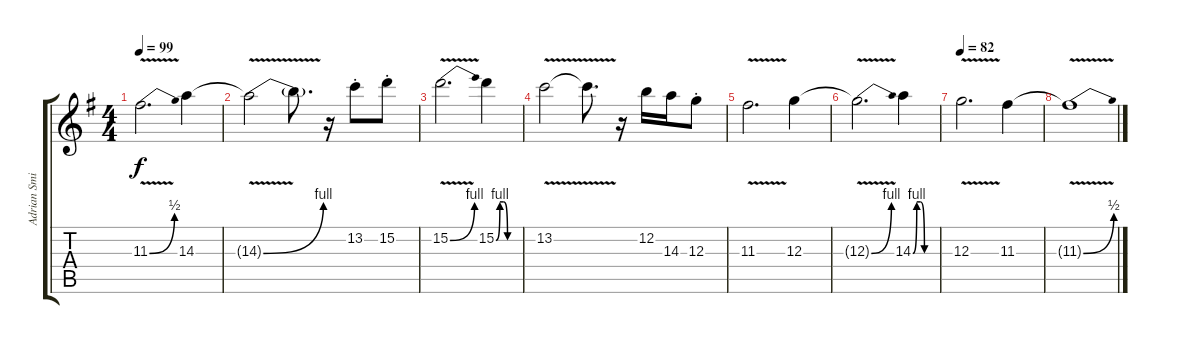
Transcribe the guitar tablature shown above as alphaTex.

\track ("Adrian Smith" "Adrian Smi") {instrument overdrivenguitar}
\staff {score tabs}
\tuning (E4 B3 G3 D3 A2 E2) {hide}
\ts (4 4)
\tempo 99
\clef g2
\ks eminor
11.3{be (bend 0 0 60 2) v t}.2{d dy f} 14.3.4 |
14.3{be (bend 0 0 60 4) v t}.2 14.3{t}.8{d} r.16 13.2{st}.8 15.2{st}.8 |
15.2{be (bend 0 0 60 4) v}.2{d} 15.2{be (custom 0 0 10 4 20 4 30 0 60 0)}.4 |
13.2{v}.2 13.2{t}.8{d} r.16 12.2.16 14.3.16 12.3{st}.8 |
11.3{v}.2{d} 12.3.4 |
12.3{be (bend 0 0 60 4) v t}.2{d} 14.3{be (custom 0 0 10 4 20 4 30 0 60 0)}.4 |
\tempo 82
12.3{v}.2{d} 11.3.4 |
11.3{be (bend 0 0 60 2) v t}.1
